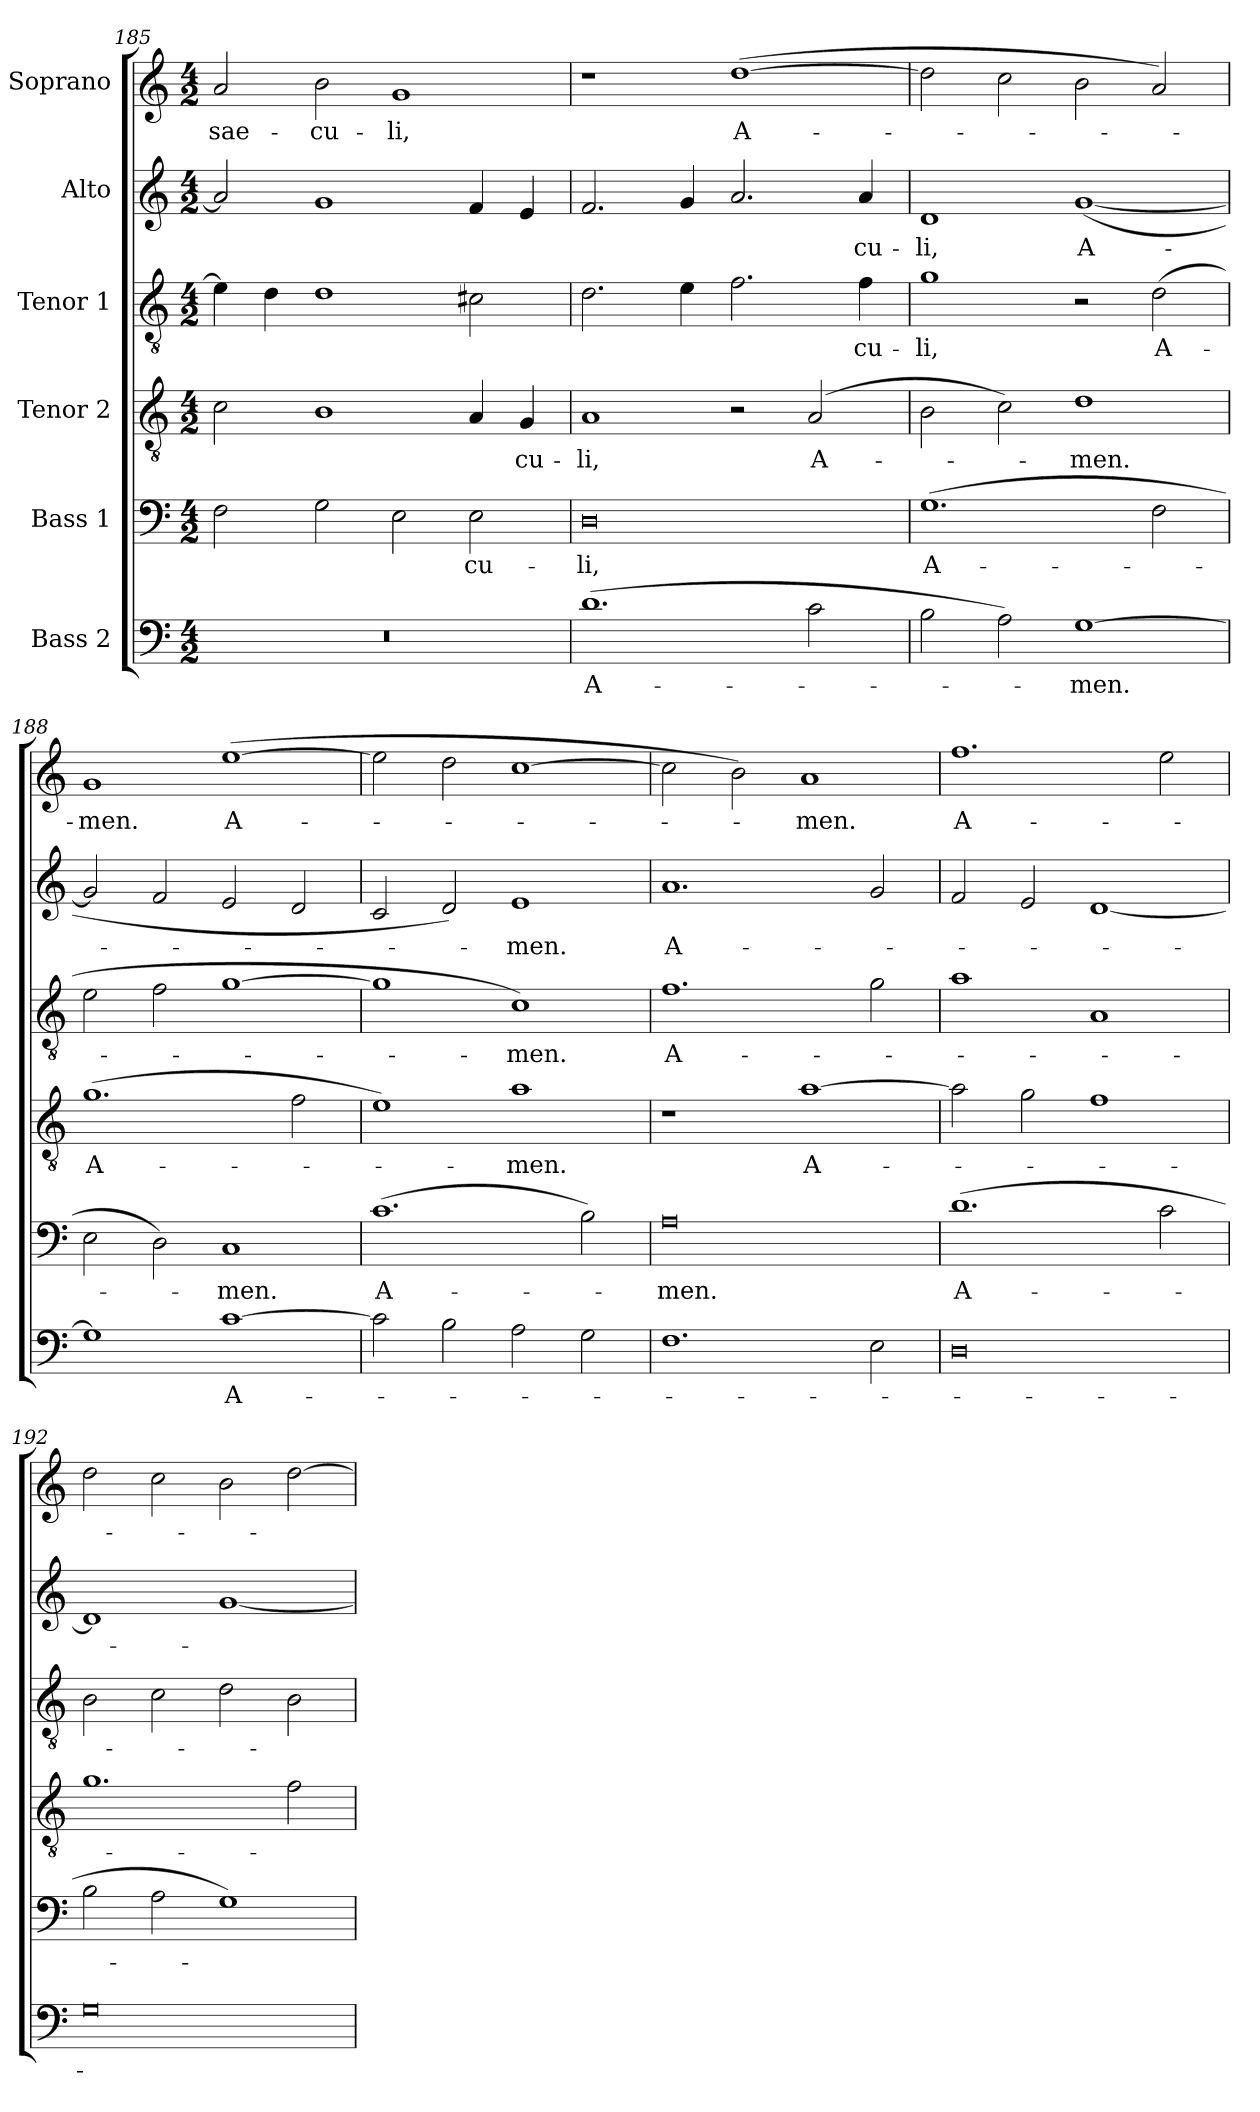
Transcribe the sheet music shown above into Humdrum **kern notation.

**kern	**text	**kern	**text	**kern	**text	**kern	**text	**kern	**text	**kern	**text
*part6	*part6	*part5	*part5	*part4	*part4	*part3	*part3	*part2	*part2	*part1	*part1
*staff6	*staff6	*staff5	*staff5	*staff4	*staff4	*staff3	*staff3	*staff2	*staff2	*staff1	*staff1
*I"Bass 2	*	*I"Bass 1	*	*I"Tenor 2	*	*I"Tenor 1	*	*I"Alto	*	*I"Soprano	*
*clefF4	*	*clefF4	*	*clefGv2	*	*clefGv2	*	*clefG2	*	*clefG2	*
*k[]	*	*k[]	*	*k[]	*	*k[]	*	*k[]	*	*k[]	*
*C:	*	*C:	*	*C:	*	*C:	*	*C:	*	*C:	*
*M4/2	*	*M4/2	*	*M4/2	*	*M4/2	*	*M4/2	*	*M4/2	*
=185	=185	=185	=185	=185	=185	=185	=185	=185	=185	=185	=185
0r	.	2F\	.	2c\	.	4e\]	.	2a/]	.	2a/	sae-
.	.	.	.	.	.	4d\	.	.	.	.	.
.	.	2G\	.	1B	.	1d	.	1g	.	2b\	-cu-
.	.	2E\	.	.	.	.	.	.	.	1g	-li,
.	.	2E\	-cu-	4A/	.	2c#X\	.	4f/	.	.	.
.	.	.	.	4G/	-cu-	.	.	4e/	.	.	.
!!LO:PB:g=z
=186	=186	=186	=186	=186	=186	=186	=186	=186	=186	=186	=186
(1.d	A-	0D	-li,	1A	-li,	2.d\	.	2.f/	.	1r	.
.	.	.	.	.	.	4e\	.	4g/	.	.	.
.	.	.	.	2r	.	2.f\	.	2.a/	.	([1dd	A-
2c\	.	.	.	(2A/	A-	.	.	.	.	.	.
.	.	.	.	.	.	4f\	-cu-	4a/	-cu-	.	.
=187	=187	=187	=187	=187	=187	=187	=187	=187	=187	=187	=187
2B\	.	(1.G	A-	2B\	.	1g	-li,	1d	-li,	2dd\]	.
2A\)	.	.	.	2c\)	.	.	.	.	.	2cc\	.
[1G	-men.	.	.	1d	-men.	2r	.	([1g	A-	2b\	.
.	.	2F\	.	.	.	(2d\	A-	.	.	2a/)	.
=188	=188	=188	=188	=188	=188	=188	=188	=188	=188	=188	=188
1G]	.	2E\	.	(1.g	A-	2e\	.	2g/]	.	1g	-men.
.	.	2D\)	.	.	.	2f\	.	2f/	.	.	.
[1c	A-	1C	-men.	.	.	[1g	.	2e/	.	([1ee	A-
.	.	.	.	2f\	.	.	.	2d/	.	.	.
=189	=189	=189	=189	=189	=189	=189	=189	=189	=189	=189	=189
2c\]	.	(1.c	A-	1e)	.	1g]	.	2c/	.	2ee\]	.
2B\	.	.	.	.	.	.	.	2d/)	.	2dd\	.
2A\	.	.	.	1a	-men.	1c)	-men.	1e	-men.	[1cc	.
2G\	.	2B\)	.	.	.	.	.	.	.	.	.
=190	=190	=190	=190	=190	=190	=190	=190	=190	=190	=190	=190
1.F	.	0A	-men.	1r	.	1.f	A-	1.a	A-	2cc\]	.
.	.	.	.	.	.	.	.	.	.	2b\)	.
.	.	.	.	[1a	A-	.	.	.	.	1a	-men.
2E\	.	.	.	.	.	2g\	.	2g/	.	.	.
=191	=191	=191	=191	=191	=191	=191	=191	=191	=191	=191	=191
0D	.	(1.d	A-	2a\]	.	1a	.	2f/	.	1.ff	A-
.	.	.	.	2g\	.	.	.	2e/	.	.	.
.	.	.	.	1f	.	1A	.	[1d	.	.	.
.	.	2c\	.	.	.	.	.	.	.	2ee\	.
!!LO:LB:g=z
=192	=192	=192	=192	=192	=192	=192	=192	=192	=192	=192	=192
0G	.	2B\	.	1.g	.	2B\	.	1d]	.	2dd\	.
.	.	2A\	.	.	.	2c\	.	.	.	2cc\	.
.	.	1G)	.	.	.	2d\	.	[1g	.	2b\	.
.	.	.	.	2f\	.	2B\	.	.	.	[2dd\	.
=	=	=	=	=	=	=	=	=	=	=	=
*-	*-	*-	*-	*-	*-	*-	*-	*-	*-	*-	*-
